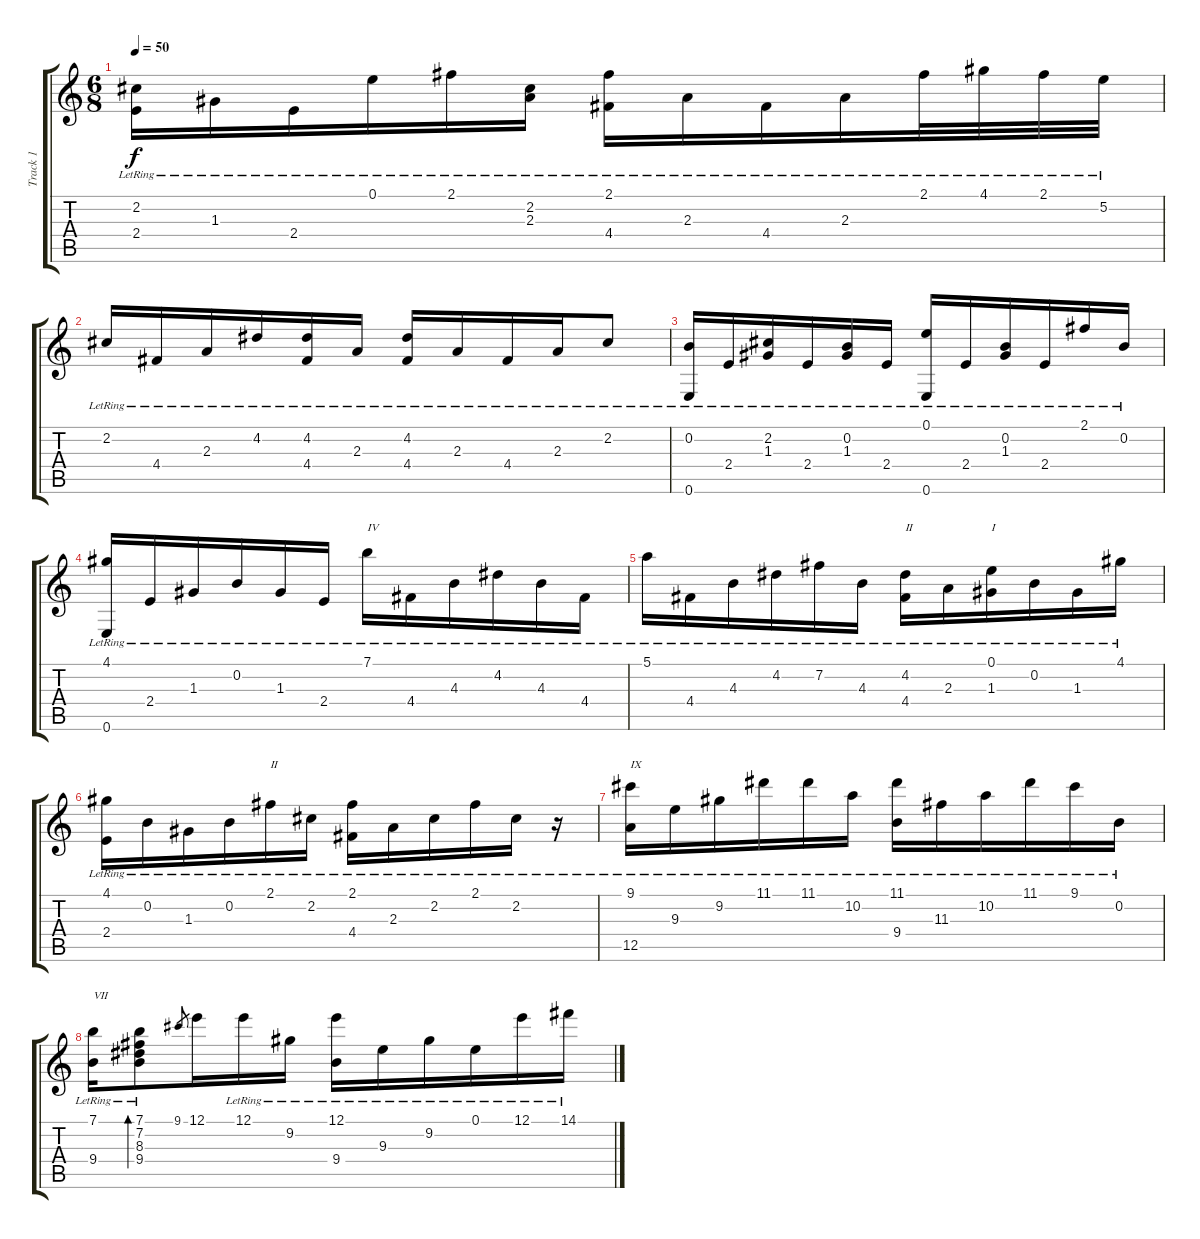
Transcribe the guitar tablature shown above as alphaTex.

\track ("Track 1" "Track 1") {instrument acousticguitarnylon}
\staff {score tabs}
\tuning (E4 B3 G3 D3 A2 E2) {hide}
\ts (6 8)
\tempo 50
\clef g2
\ks c
(2.2{lr} 2.4{lr}).16{dy f} 1.3{lr}.16 2.4{lr}.16 0.1{lr}.16 2.1{lr}.16 (2.2{lr} 2.3{lr}).16 (2.1{lr} 4.4{lr}).16 2.3{lr}.16 4.4{lr}.16 2.3{lr}.16 2.1{lr}.32 4.1{lr}.32 2.1{lr}.32 5.2{lr}.32 |
2.2{lr}.16 4.4{lr}.16 2.3{lr}.16 4.2{lr}.16 (4.2{lr} 4.4{lr}).16 2.3{lr}.16 (4.2{lr} 4.4{lr}).16 2.3{lr}.16 4.4{lr}.16 2.3{lr}.16 2.2{lr}.8 |
(0.2{lr} 0.6{lr}).16 2.4{lr}.16 (2.2{lr} 1.3{lr}).16 2.4{lr}.16 (0.2{lr} 1.3{lr}).16 2.4{lr}.16 (0.1{lr} 0.6{lr}).16 2.4{lr}.16 (0.2{lr} 1.3{lr}).16 2.4{lr}.16 2.1{lr}.16 0.2{lr}.16 |
(4.1{lr} 0.6{lr}).16 2.4{lr}.16 1.3{lr}.16 0.2{lr}.16 1.3{lr}.16 2.4{lr}.16 7.1{lr}.16{txt "IV"} 4.4{lr}.16 4.3{lr}.16 4.2{lr}.16 4.3{lr}.16 4.4{lr}.16 |
5.1{lr}.16 4.4{lr}.16 4.3{lr}.16 4.2{lr}.16 7.2{lr}.16 4.3{lr}.16 (4.2{lr} 4.4{lr}).16{txt "II"} 2.3{lr}.16 (0.1{lr} 1.3{lr}).16{txt "I"} 0.2{lr}.16 1.3{lr}.16 4.1{lr}.16 |
(4.1{lr} 2.4{lr}).16 0.2{lr}.16 1.3{lr}.16 0.2{lr}.16 2.1{lr}.16{txt "II"} 2.2{lr}.16 (2.1{lr} 4.4{lr}).16 2.3{lr}.16 2.2{lr}.16 2.1{lr}.16 2.2{lr}.16 r.16 |
(9.1{lr} 12.5{lr}).16{txt "IX"} 9.3{lr}.16 9.2{lr}.16 11.1{lr}.16 11.1{lr}.16 10.2{lr}.16 (11.1{lr} 9.4{lr}).16 11.3{lr}.16 10.2{lr}.16 11.1{lr}.16 9.1{lr}.16 0.2{lr}.16 |
(7.1{lr} 9.4{lr}).16{txt "VII"} (7.1{lr} 7.2{lr} 8.3{lr} 9.4{lr}).8{bd 60} 9.1.8{gr} 12.1.16 12.1{lr}.16 9.2{lr}.16 (12.1{lr} 9.4{lr}).16 9.3{lr}.16 9.2{lr}.16 0.1{lr}.16 12.1{lr}.16 14.1{lr}.16
